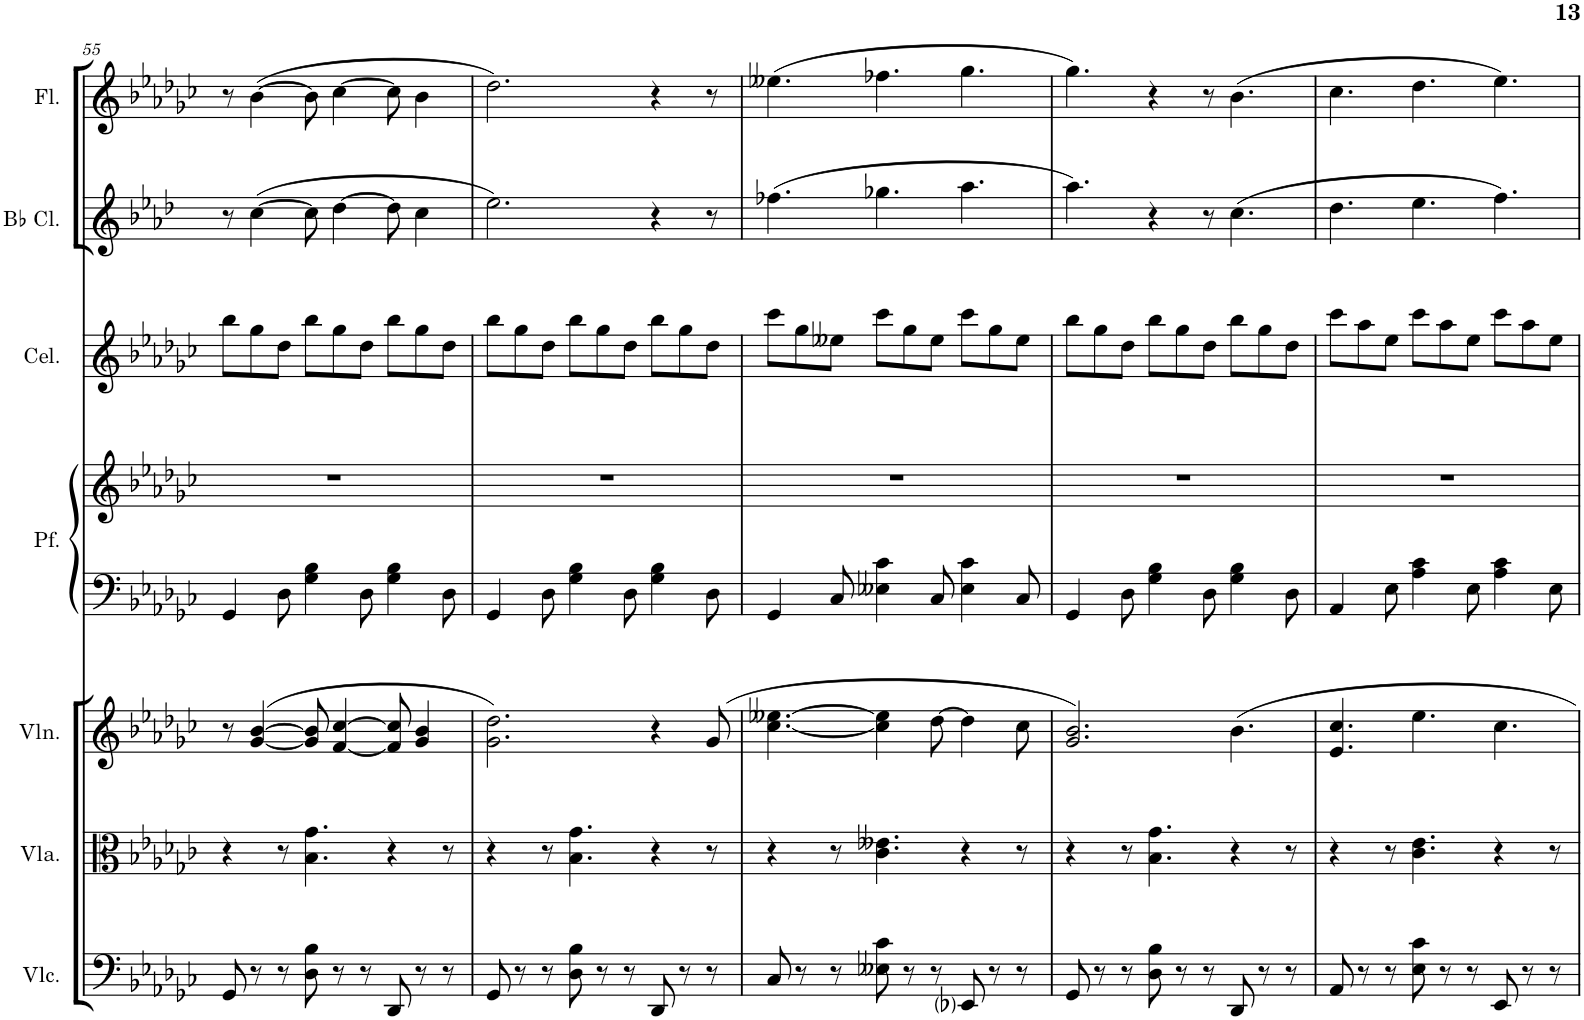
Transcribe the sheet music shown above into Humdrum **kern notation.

**kern	**kern	**kern	**kern	**kern	**kern	**kern	**kern
*part7	*part6	*part5	*part4	*part4	*part3	*part2	*part1
*staff8	*staff7	*staff6	*staff5	*staff4	*staff3	*staff2	*staff1
*I"Violoncellos	*I"Violas	*I"Violins	*I"Pianoforte	*	*I"Celeste / Musical Box	*I"2 Bb Clarinets	*I"2 Flutes
*I'Vlc.	*I'Vla.	*I'Vln.	*I'Pf.	*	*I'Cel.	*I'Bb Cl.	*I'Fl.
!!LO:PB:g=z
*clefF4	*clefC3	*clefG2	*clefF4	*clefG2	*clefG2	*clefG2	*clefG2
*	*	*	*	*	*Trd-7c-12	*Trd1c2	*
*k[b-e-a-d-g-c-]	*k[b-e-a-d-g-c-]	*k[b-e-a-d-g-c-]	*k[b-e-a-d-g-c-]	*k[b-e-a-d-g-c-]	*k[b-e-a-d-g-c-]	*k[b-e-a-d-]	*k[b-e-a-d-g-c-]
*M9/8	*M9/8	*M9/8	*M9/8	*M9/8	*M9/8	*M9/8	*M9/8
=55	=55	=55	=55	=55	=55	=55	=55
8GG-/	4r	8r	4GG-/	8%9r	8bb-\L	8r	8r
8r	.	([4g-/ [4b-/	.	.	8gg-\	([4cc\	([4b-\
8r	8r	.	8D-\	.	8dd-\J	.	.
8D-\ 8B-\	4.B-\ 4.g-\	8g-/] 8b-/]	4G-\ 4B-\	.	8bb-\L	8cc\]	8b-\]
8r	.	[4f/ [4cc-/	.	.	8gg-\	[4dd-\	[4cc-\
8r	.	.	8D-\	.	8dd-\J	.	.
8DD-/	4r	8f/] 8cc-/]	4G-\ 4B-\	.	8bb-\L	8dd-\]	8cc-\]
8r	.	4g-/ 4b-/	.	.	8gg-\	4cc\	4b-\
8r	8r	.	8D-\	.	8dd-\J	.	.
=56	=56	=56	=56	=56	=56	=56	=56
8GG-/	4r	2.g-\ 2.dd-\)	4GG-/	8%9r	8bb-\L	2.ee-\)	2.dd-\)
8r	.	.	.	.	8gg-\	.	.
8r	8r	.	8D-\	.	8dd-\J	.	.
8D-\ 8B-\	4.B-\ 4.g-\	.	4G-\ 4B-\	.	8bb-\L	.	.
8r	.	.	.	.	8gg-\	.	.
8r	.	.	8D-\	.	8dd-\J	.	.
8DD-/	4r	4r	4G-\ 4B-\	.	8bb-\L	4r	4r
8r	.	.	.	.	8gg-\	.	.
8r	8r	(8g-/	8D-\	.	8dd-\J	8r	8r
=57	=57	=57	=57	=57	=57	=57	=57
8C-/	4r	[4.cc-\ [4.ee--X\	4GG-/	8%9r	8ccc-\L	(4.ff-X\	(4.ee--X\
8r	.	.	.	.	8gg-\	.	.
8r	8r	.	8C-/	.	8ee--X\J	.	.
8E--X\ 8c-\	4.c-\ 4.e--X\	4cc-\] 4ee--\]	4E--X\ 4c-\	.	8ccc-\L	4.gg-X\	4.ff-X\
8r	.	.	.	.	8gg-\	.	.
8r	.	[8dd-\	8C-/	.	8ee--\J	.	.
8EE-i/	4r	4dd-\]	4E--\ 4c-\	.	8ccc-\L	4.aa-\	4.gg-\
8r	.	.	.	.	8gg-\	.	.
8r	8r	8cc-\	8C-/	.	8ee--\J	.	.
=58	=58	=58	=58	=58	=58	=58	=58
8GG-/	4r	2.g-/ 2.b-/)	4GG-/	8%9r	8bb-\L	4.aa-\)	4.gg-\)
8r	.	.	.	.	8gg-\	.	.
8r	8r	.	8D-\	.	8dd-\J	.	.
8D-\ 8B-\	4.B-\ 4.g-\	.	4G-\ 4B-\	.	8bb-\L	4r	4r
8r	.	.	.	.	8gg-\	.	.
8r	.	.	8D-\	.	8dd-\J	8r	8r
8DD-/	4r	4.b-\	4G-\ 4B-\	.	8bb-\L	(4.cc\	(4.b-\
8r	.	.	.	.	8gg-\	.	.
8r	8r	.	8D-\	.	8dd-\J	.	.
=59	=59	=59	=59	=59	=59	=59	=59
8AA-/	4r	4.e-/ 4.cc-/	4AA-/	8%9r	8ccc-\L	4.dd-\	4.cc-\
8r	.	.	.	.	8aa-\	.	.
8r	8r	.	8E-\	.	8ee-\J	.	.
8E-\ 8c-\	4.c-\ 4.e-\	4.ee-\	4A-\ 4c-\	.	8ccc-\L	4.ee-\	4.dd-\
8r	.	.	.	.	8aa-\	.	.
8r	.	.	8E-\	.	8ee-\J	.	.
8EE-/	4r	4.cc-\	4A-\ 4c-\	.	8ccc-\L	4.ff\)	4.ee-\)
8r	.	.	.	.	8aa-\	.	.
8r	8r	.	8E-\	.	8ee-\J	.	.
=	=	=	=	=	=	=	=
*-	*-	*-	*-	*-	*-	*-	*-
